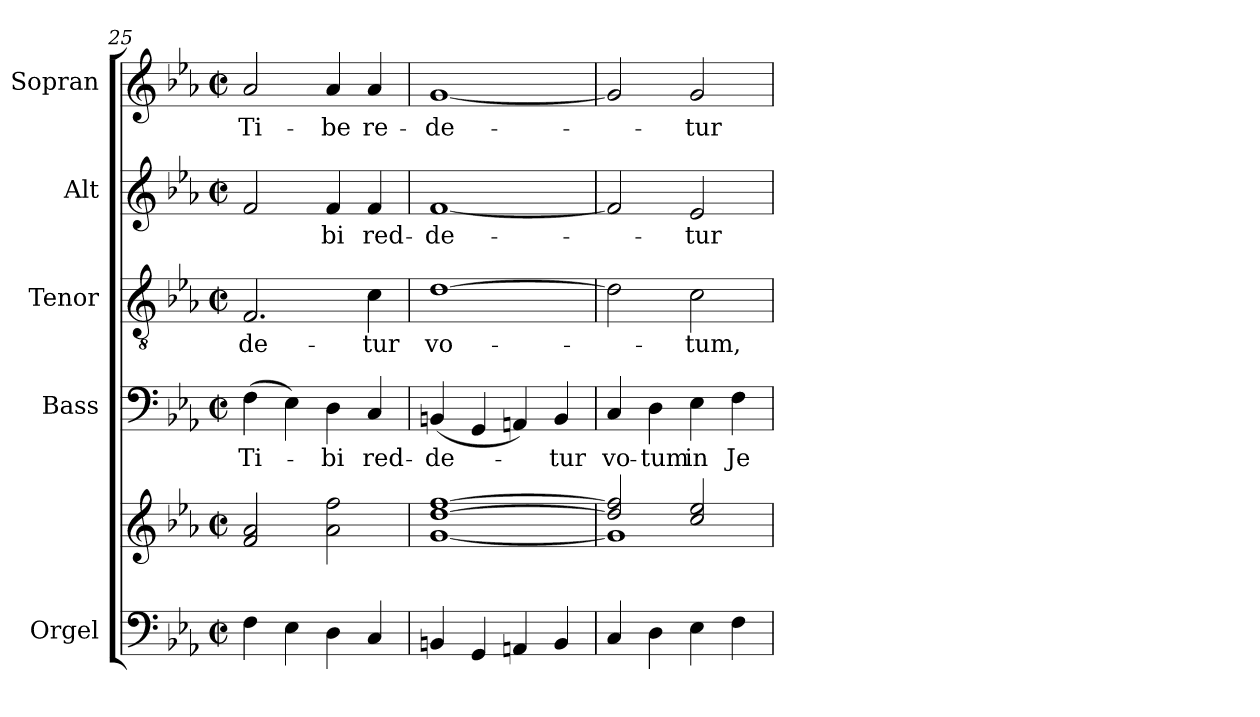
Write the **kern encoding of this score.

**kern	**kern	**kern	**text	**kern	**text	**kern	**text	**kern	**text
*part5	*part5	*part4	*part4	*part3	*part3	*part2	*part2	*part1	*part1
*staff6	*staff5	*staff4	*staff4	*staff3	*staff3	*staff2	*staff2	*staff1	*staff1
*I"Orgel	*	*I"Bass	*	*I"Tenor	*	*I"Alt	*	*I"Sopran	*
*I'Org.	*	*I'B.	*	*I'T.	*	*I'A.	*	*I'S.	*
*clefF4	*clefG2	*clefF4	*	*clefGv2	*	*clefG2	*	*clefG2	*
*k[b-e-a-]	*k[b-e-a-]	*k[b-e-a-]	*	*k[b-e-a-]	*	*k[b-e-a-]	*	*k[b-e-a-]	*
*E-:	*E-:	*E-:	*	*E-:	*	*E-:	*	*E-:	*
*M2/2	*M2/2	*M2/2	*	*M2/2	*	*M2/2	*	*M2/2	*
*met(c|)	*met(c|)	*met(c|)	*	*met(c|)	*	*met(c|)	*	*met(c|)	*
=25	=25	=25	=25	=25	=25	=25	=25	=25	=25
!	!	!	!LO:LY:b	!	!LO:LY:b	!	!	!	!LO:LY:b
4F\	2f/ 2a-/	(>4F\	Ti-	2.F/	-de-	2f/	.	2a-/	Ti-
4E-\	.	4E-\)	.	.	.	.	.	.	.
!	!	!	!LO:LY:b	!	!	!	!LO:LY:b	!	!LO:LY:b
4D\	2a-\ 2ff\	4D\	-bi	.	.	4f/	-bi	4a-/	-be
!	!	!	!LO:LY:b	!	!LO:LY:b	!	!LO:LY:b	!	!LO:LY:b
4C/	.	4C/	red-	4c\	-tur	4f/	red-	4a-/	re-
=26	=26	=26	=26	=26	=26	=26	=26	=26	=26
*	*^	*	*	*	*	*	*	*	*
!	!	!	!	!LO:LY:b	!	!LO:LY:b	!	!LO:LY:b	!	!LO:LY:b
4BBn/	[>1dd [>1ff	[<1g	(<4BBn/	-de-	[1d	vo-	[1f	-de-	[1g	-de-
4GG/	.	.	4GG/	.	.	.	.	.	.	.
4AAn/	.	.	4AAn/)	.	.	.	.	.	.	.
!	!	!	!	!LO:LY:b	!	!	!	!	!	!
4BB/	.	.	4BB/	-tur	.	.	.	.	.	.
=27	=27	=27	=27	=27	=27	=27	=27	=27	=27	=27
!	!	!	!	!LO:LY:b	!	!	!	!	!	!
4C/	2dd/] 2ff/]	1g]	4C/	vo-	2d\]	.	2f/]	.	2g/]	.
!	!	!	!	!LO:LY:b	!	!	!	!	!	!
4D\	.	.	4D\	-tum	.	.	.	.	.	.
!	!	!	!	!LO:LY:b	!	!LO:LY:b	!	!LO:LY:b	!	!LO:LY:b
4E-\	2cc/ 2ee-/	.	4E-\	in	2c\	-tum,	2e-/	-tur	2g/	-tur
!	!	!	!	!LO:LY:b	!	!	!	!	!	!
4F\	.	.	4F\	Je-	.	.	.	.	.	.
*	*v	*v	*	*	*	*	*	*	*	*
=	=	=	=	=	=	=	=	=	=
*-	*-	*-	*-	*-	*-	*-	*-	*-	*-
